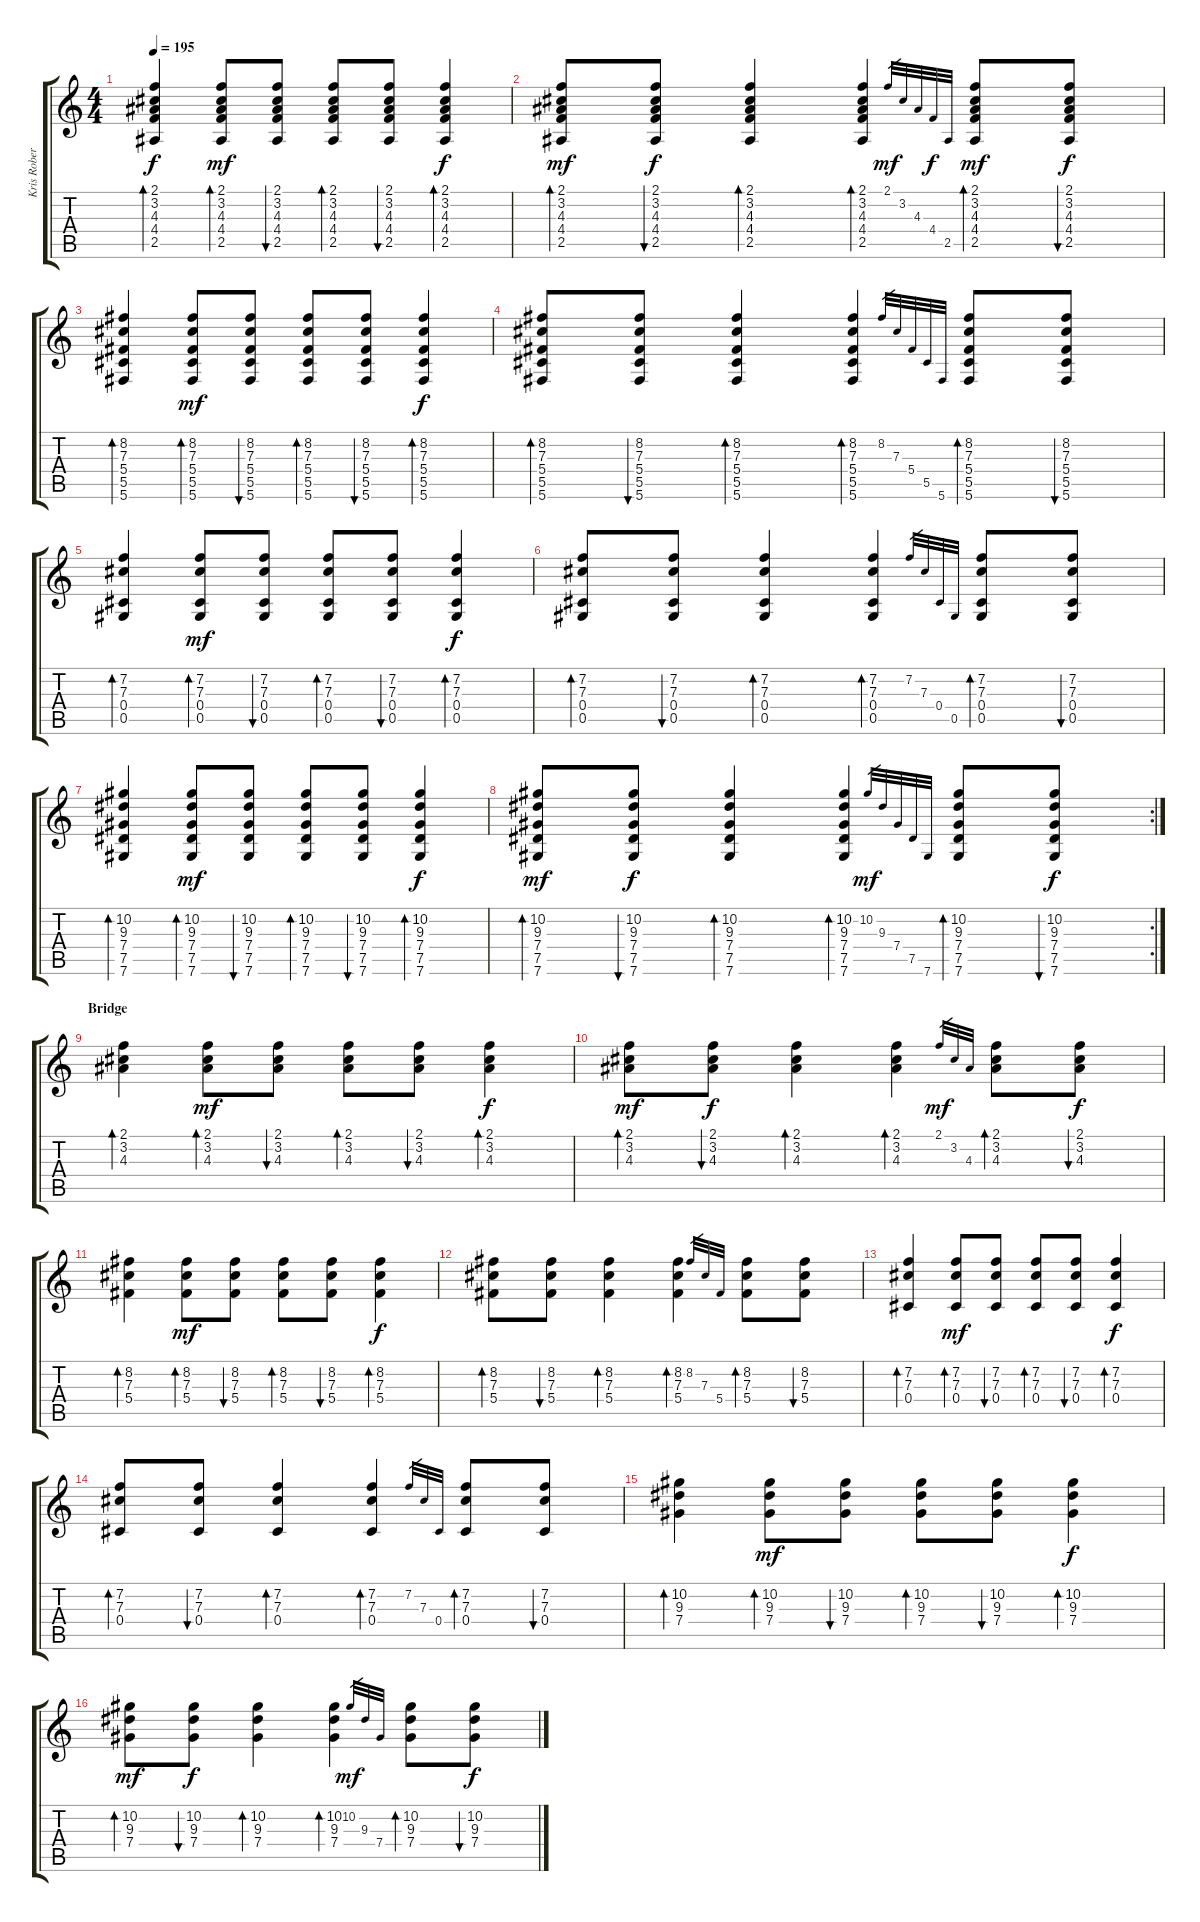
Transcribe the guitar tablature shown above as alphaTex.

\track ("Kris Roberts" "Kris Rober") {instrument acousticguitarsteel}
\staff {score tabs}
\tuning (Eb4 Bb3 Gb3 Db3 Ab2 Db2) {hide}
\ts (4 4)
\tempo 195
\clef g2
\ks c
(2.1 3.2 4.3 4.4 2.5).4{bd 30 dy f} (2.1 3.2 4.3 4.4 2.5).8{bd 30 dy mf} (2.1 3.2 4.3 4.4 2.5).8{bu 30} (2.1 3.2 4.3 4.4 2.5).8{bd 30} (2.1 3.2 4.3 4.4 2.5).8{bu 30} (2.1 3.2 4.3 4.4 2.5).4{bd 30 dy f} |
(2.1 3.2 4.3 4.4 2.5).8{bd 30 dy mf} (2.1 3.2 4.3 4.4 2.5).8{bu 30 dy f} (2.1 3.2 4.3 4.4 2.5).4{bd 30} (2.1 3.2 4.3 4.4 2.5).4{bd 30} 2.1.32{gr dy mf} 3.2.32{gr} 4.3.32{gr} 4.4.32{gr dy f} 2.5.32{gr} (2.1 3.2 4.3 4.4 2.5).8{bd 30 dy mf} (2.1 3.2 4.3 4.4 2.5).8{bu 30 dy f} |
(8.2 7.3 5.4 5.5 5.6).4{bd 30} (8.2 7.3 5.4 5.5 5.6).8{bd 30 dy mf} (8.2 7.3 5.4 5.5 5.6).8{bu 30} (8.2 7.3 5.4 5.5 5.6).8{bd 30} (8.2 7.3 5.4 5.5 5.6).8{bu 30} (8.2 7.3 5.4 5.5 5.6).4{bd 30 dy f} |
(8.2 7.3 5.4 5.5 5.6).8{bd 30} (8.2 7.3 5.4 5.5 5.6).8{bu 30} (8.2 7.3 5.4 5.5 5.6).4{bd 30} (8.2 7.3 5.4 5.5 5.6).4{bd 30} 8.2.32{gr} 7.3.32{gr} 5.4.32{gr} 5.5.32{gr} 5.6.32{gr} (8.2 7.3 5.4 5.5 5.6).8{bd 30} (8.2 7.3 5.4 5.5 5.6).8{bu 30} |
(7.2 7.3 0.4 0.5).4{bd 30} (7.2 7.3 0.4 0.5).8{bd 30 dy mf} (7.2 7.3 0.4 0.5).8{bu 30} (7.2 7.3 0.4 0.5).8{bd 30} (7.2 7.3 0.4 0.5).8{bu 30} (7.2 7.3 0.4 0.5).4{bd 30 dy f} |
(7.2 7.3 0.4 0.5).8{bd 30} (7.2 7.3 0.4 0.5).8{bu 30} (7.2 7.3 0.4 0.5).4{bd 30} (7.2 7.3 0.4 0.5).4{bd 30} 7.2.32{gr} 7.3.32{gr} 0.4.32{gr} 0.5.32{gr} (7.2 7.3 0.4 0.5).8{bd 30} (7.2 7.3 0.4 0.5).8{bu 30} |
(10.2 9.3 7.4 7.5 7.6).4{bd 30} (10.2 9.3 7.4 7.5 7.6).8{bd 30 dy mf} (10.2 9.3 7.4 7.5 7.6).8{bu 30} (10.2 9.3 7.4 7.5 7.6).8{bd 30} (10.2 9.3 7.4 7.5 7.6).8{bu 30} (10.2 9.3 7.4 7.5 7.6).4{bd 30 dy f} |
\rc 2
(10.2 9.3 7.4 7.5 7.6).8{bd 30 dy mf} (10.2 9.3 7.4 7.5 7.6).8{bu 30 dy f} (10.2 9.3 7.4 7.5 7.6).4{bd 30} (10.2 9.3 7.4 7.5 7.6).4{bd 30} 10.2.32{gr dy mf} 9.3.32{gr} 7.4.32{gr} 7.5.32{gr} 7.6.32{gr} (10.2 9.3 7.4 7.5 7.6).8{bd 30} (10.2 9.3 7.4 7.5 7.6).8{bu 30 dy f} |
\section ("" "Bridge")
(2.1 3.2 4.3).4{bd 30} (2.1 3.2 4.3).8{bd 30 dy mf} (2.1 3.2 4.3).8{bu 30} (2.1 3.2 4.3).8{bd 30} (2.1 3.2 4.3).8{bu 30} (2.1 3.2 4.3).4{bd 30 dy f} |
(2.1 3.2 4.3).8{bd 30 dy mf} (2.1 3.2 4.3).8{bu 30 dy f} (2.1 3.2 4.3).4{bd 30} (2.1 3.2 4.3).4{bd 30} 2.1.32{gr dy mf} 3.2.32{gr} 4.3.32{gr} (2.1 3.2 4.3).8{bd 30} (2.1 3.2 4.3).8{bu 30 dy f} |
(8.2 7.3 5.4).4{bd 30} (8.2 7.3 5.4).8{bd 30 dy mf} (8.2 7.3 5.4).8{bu 30} (8.2 7.3 5.4).8{bd 30} (8.2 7.3 5.4).8{bu 30} (8.2 7.3 5.4).4{bd 30 dy f} |
(8.2 7.3 5.4).8{bd 30} (8.2 7.3 5.4).8{bu 30} (8.2 7.3 5.4).4{bd 30} (8.2 7.3 5.4).4{bd 30} 8.2.32{gr} 7.3.32{gr} 5.4.32{gr} (8.2 7.3 5.4).8{bd 30} (8.2 7.3 5.4).8{bu 30} |
(7.2 7.3 0.4).4{bd 30} (7.2 7.3 0.4).8{bd 30 dy mf} (7.2 7.3 0.4).8{bu 30} (7.2 7.3 0.4).8{bd 30} (7.2 7.3 0.4).8{bu 30} (7.2 7.3 0.4).4{bd 30 dy f} |
(7.2 7.3 0.4).8{bd 30} (7.2 7.3 0.4).8{bu 30} (7.2 7.3 0.4).4{bd 30} (7.2 7.3 0.4).4{bd 30} 7.2.32{gr} 7.3.32{gr} 0.4.32{gr} (7.2 7.3 0.4).8{bd 30} (7.2 7.3 0.4).8{bu 30} |
(10.2 9.3 7.4).4{bd 30} (10.2 9.3 7.4).8{bd 30 dy mf} (10.2 9.3 7.4).8{bu 30} (10.2 9.3 7.4).8{bd 30} (10.2 9.3 7.4).8{bu 30} (10.2 9.3 7.4).4{bd 30 dy f} |
(10.2 9.3 7.4).8{bd 30 dy mf} (10.2 9.3 7.4).8{bu 30 dy f} (10.2 9.3 7.4).4{bd 30} (10.2 9.3 7.4).4{bd 30} 10.2.32{gr dy mf} 9.3.32{gr} 7.4.32{gr} (10.2 9.3 7.4).8{bd 30} (10.2 9.3 7.4).8{bu 30 dy f}
